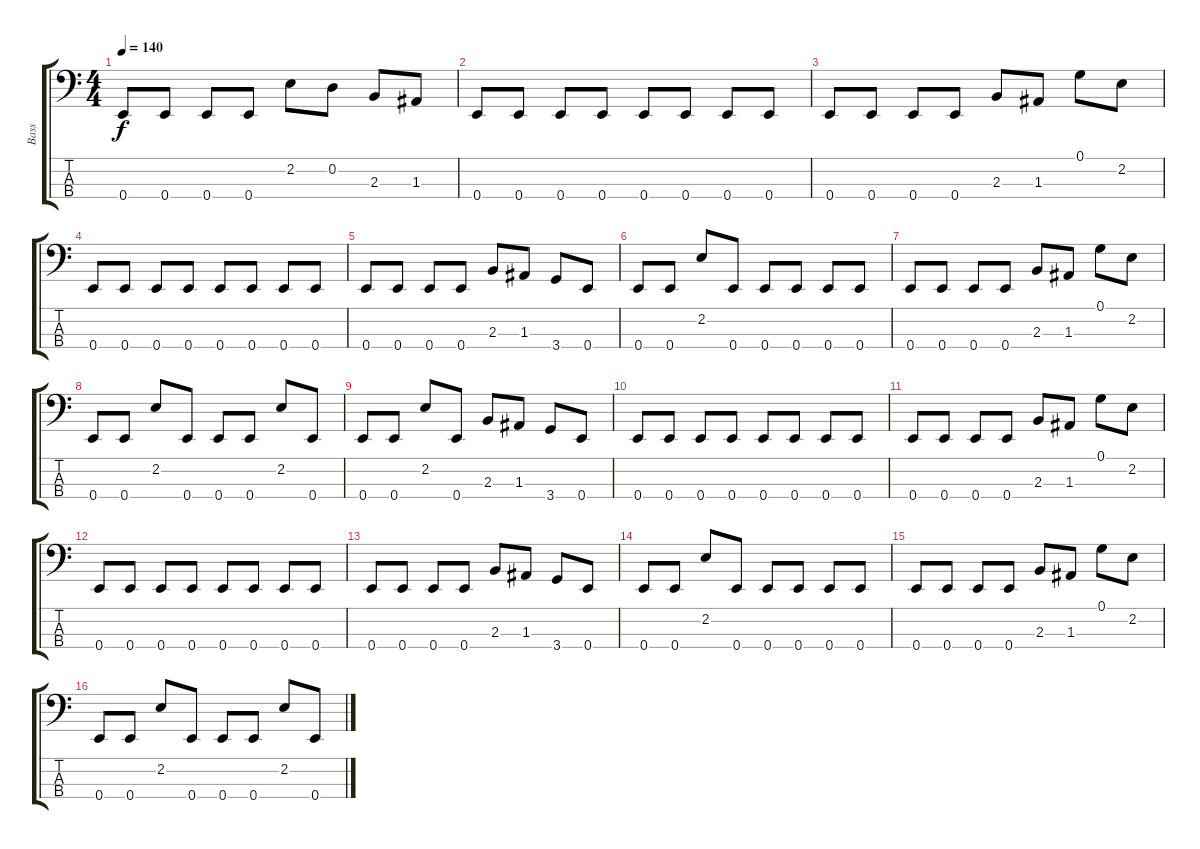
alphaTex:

\track ("Bass" "Bass") {instrument electricbassfinger}
\staff {score tabs}
\tuning (G2 D2 A1 E1) {hide}
\ts (4 4)
\tempo 140
\clef f4
\ks c
0.4.8{dy f} 0.4.8 0.4.8 0.4.8 2.2.8 0.2.8 2.3.8 1.3.8 |
0.4.8 0.4.8 0.4.8 0.4.8 0.4.8 0.4.8 0.4.8 0.4.8 |
0.4.8 0.4.8 0.4.8 0.4.8 2.3.8 1.3.8 0.1.8 2.2.8 |
0.4.8 0.4.8 0.4.8 0.4.8 0.4.8 0.4.8 0.4.8 0.4.8 |
0.4.8 0.4.8 0.4.8 0.4.8 2.3.8 1.3.8 3.4.8 0.4.8 |
0.4.8 0.4.8 2.2.8 0.4.8 0.4.8 0.4.8 0.4.8 0.4.8 |
0.4.8 0.4.8 0.4.8 0.4.8 2.3.8 1.3.8 0.1.8 2.2.8 |
0.4.8 0.4.8 2.2.8 0.4.8 0.4.8 0.4.8 2.2.8 0.4.8 |
0.4.8 0.4.8 2.2.8 0.4.8 2.3.8 1.3.8 3.4.8 0.4.8 |
0.4.8 0.4.8 0.4.8 0.4.8 0.4.8 0.4.8 0.4.8 0.4.8 |
0.4.8 0.4.8 0.4.8 0.4.8 2.3.8 1.3.8 0.1.8 2.2.8 |
0.4.8 0.4.8 0.4.8 0.4.8 0.4.8 0.4.8 0.4.8 0.4.8 |
0.4.8 0.4.8 0.4.8 0.4.8 2.3.8 1.3.8 3.4.8 0.4.8 |
0.4.8 0.4.8 2.2.8 0.4.8 0.4.8 0.4.8 0.4.8 0.4.8 |
0.4.8 0.4.8 0.4.8 0.4.8 2.3.8 1.3.8 0.1.8 2.2.8 |
0.4.8 0.4.8 2.2.8 0.4.8 0.4.8 0.4.8 2.2.8 0.4.8
